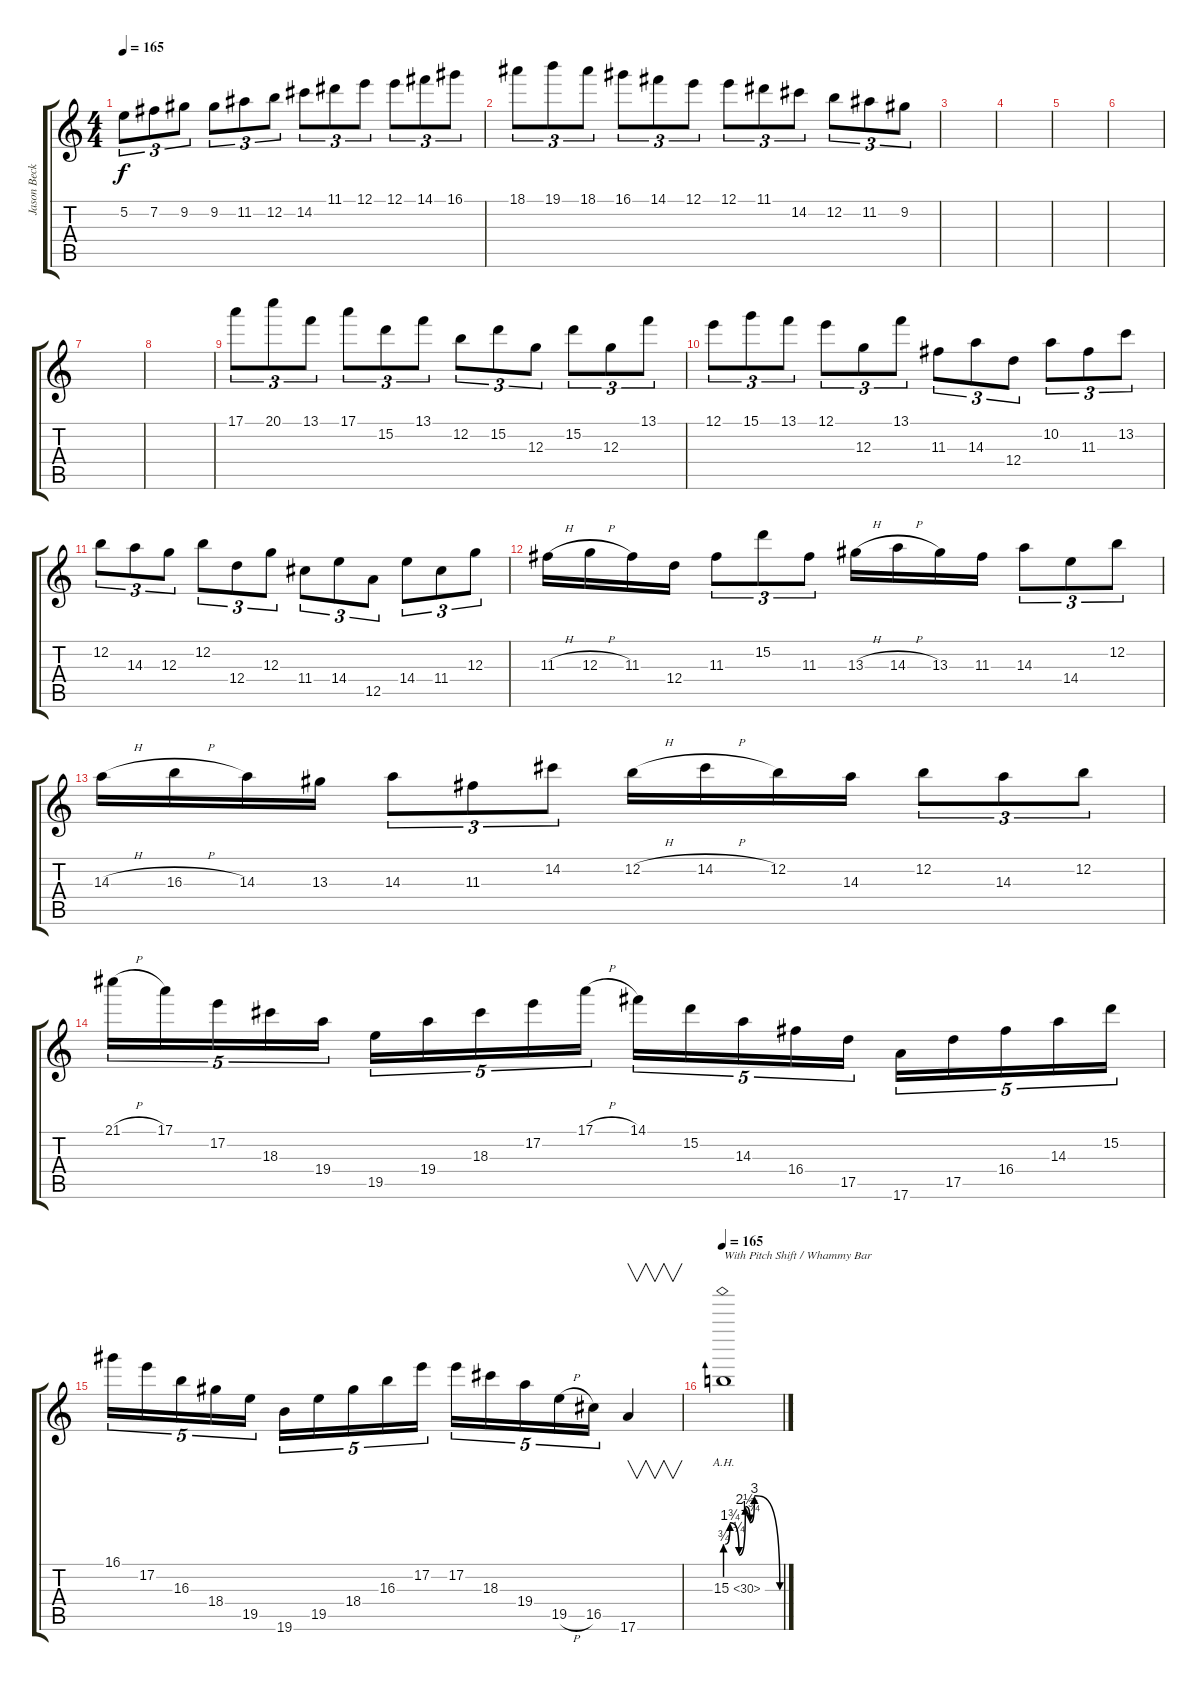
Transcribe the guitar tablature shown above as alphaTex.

\track ("Jason Becker" "Jason Beck") {instrument distortionguitar}
\staff {score tabs}
\tuning (E4 B3 G3 D3 A2 E2) {hide}
\ts (4 4)
\tempo 165
\clef g2
\ks c
5.2.8{tu (3 2) dy f} 7.2.8{tu (3 2)} 9.2.8{tu (3 2)} 9.2.8{tu (3 2)} 11.2.8{tu (3 2)} 12.2.8{tu (3 2)} 14.2.8{tu (3 2)} 11.1.8{tu (3 2)} 12.1.8{tu (3 2)} 12.1.8{tu (3 2)} 14.1.8{tu (3 2)} 16.1.8{tu (3 2)} |
18.1.8{tu (3 2)} 19.1.8{tu (3 2)} 18.1.8{tu (3 2)} 16.1.8{tu (3 2)} 14.1.8{tu (3 2)} 12.1.8{tu (3 2)} 12.1.8{tu (3 2)} 11.1.8{tu (3 2)} 14.2.8{tu (3 2)} 12.2.8{tu (3 2)} 11.2.8{tu (3 2)} 9.2.8{tu (3 2)} |
|
|
|
|
|
|
17.1.8{tu (3 2)} 20.1.8{tu (3 2)} 13.1.8{tu (3 2)} 17.1.8{tu (3 2)} 15.2.8{tu (3 2)} 13.1.8{tu (3 2)} 12.2.8{tu (3 2)} 15.2.8{tu (3 2)} 12.3.8{tu (3 2)} 15.2.8{tu (3 2)} 12.3.8{tu (3 2)} 13.1.8{tu (3 2)} |
12.1.8{tu (3 2)} 15.1.8{tu (3 2)} 13.1.8{tu (3 2)} 12.1.8{tu (3 2)} 12.3.8{tu (3 2)} 13.1.8{tu (3 2)} 11.3.8{tu (3 2)} 14.3.8{tu (3 2)} 12.4.8{tu (3 2)} 10.2.8{tu (3 2)} 11.3.8{tu (3 2)} 13.2.8{tu (3 2)} |
12.2.8{tu (3 2)} 14.3.8{tu (3 2)} 12.3.8{tu (3 2)} 12.2.8{tu (3 2)} 12.4.8{tu (3 2)} 12.3.8{tu (3 2)} 11.4.8{tu (3 2)} 14.4.8{tu (3 2)} 12.5.8{tu (3 2)} 14.4.8{tu (3 2)} 11.4.8{tu (3 2)} 12.3.8{tu (3 2)} |
11.3{h}.16 12.3{h}.16 11.3.16 12.4.16 11.3.8{tu (3 2)} 15.2.8{tu (3 2)} 11.3.8{tu (3 2)} 13.3{h}.16 14.3{h}.16 13.3.16 11.3.16 14.3.8{tu (3 2)} 14.4.8{tu (3 2)} 12.2.8{tu (3 2)} |
14.3{h}.16 16.3{h}.16 14.3.16 13.3.16 14.3.8{tu (3 2)} 11.3.8{tu (3 2)} 14.2.8{tu (3 2)} 12.2{h}.16 14.2{h}.16 12.2.16 14.3.16 12.2.8{tu (3 2)} 14.3.8{tu (3 2)} 12.2.8{tu (3 2)} |
21.1{h}.16{tu (5 4)} 17.1.16{tu (5 4)} 17.2.16{tu (5 4)} 18.3.16{tu (5 4)} 19.4.16{tu (5 4)} 19.5.16{tu (5 4)} 19.4.16{tu (5 4)} 18.3.16{tu (5 4)} 17.2.16{tu (5 4)} 17.1{h}.16{tu (5 4)} 14.1.16{tu (5 4)} 15.2.16{tu (5 4)} 14.3.16{tu (5 4)} 16.4.16{tu (5 4)} 17.5.16{tu (5 4)} 17.6.16{tu (5 4)} 17.5.16{tu (5 4)} 16.4.16{tu (5 4)} 14.3.16{tu (5 4)} 15.2.16{tu (5 4)} |
16.1.16{tu (5 4)} 17.2.16{tu (5 4)} 16.3.16{tu (5 4)} 18.4.16{tu (5 4)} 19.5.16{tu (5 4)} 19.6.16{tu (5 4)} 19.5.16{tu (5 4)} 18.4.16{tu (5 4)} 16.3.16{tu (5 4)} 17.2.16{tu (5 4)} 17.2.16{tu (5 4)} 18.3.16{tu (5 4)} 19.4.16{tu (5 4)} 19.5{h}.16{tu (5 4)} 16.5.16{tu (5 4)} 17.6.4{v} |
\tempo 165
15.3{be (custom 0 3 5 7 15 1 22 10 27 7 32 12 60 0) ah 15}.1{txt "With Pitch Shift / Whammy Bar"}
